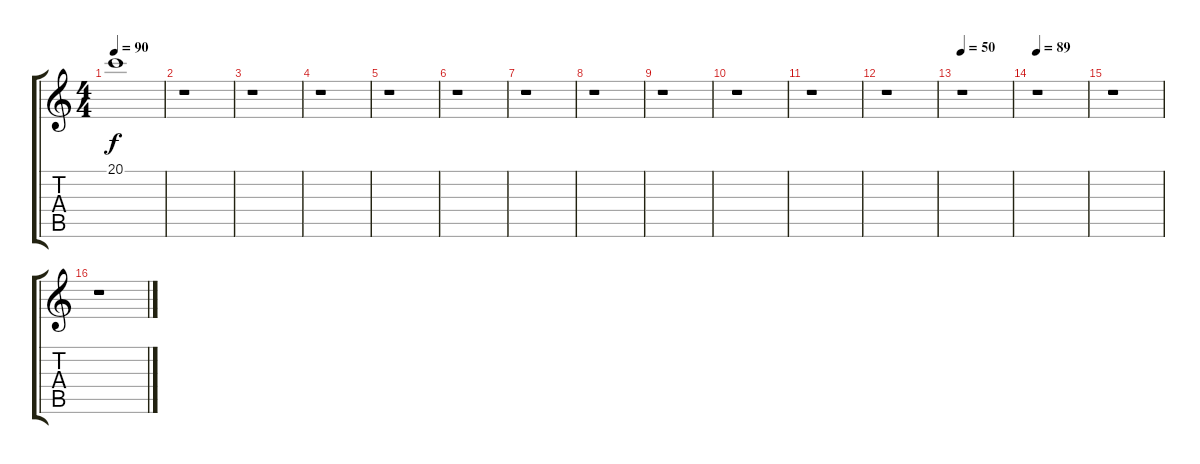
\track "" {instrument brightacousticpiano}
\staff {score tabs}
\tuning (E4 B3 G3 D3 A2 E2) {hide}
\ts (4 4)
\tempo 90
\clef g2
\ks c
20.1{t}.1{dy f} |
r.1 |
r.1 |
r.1 |
r.1 |
r.1 |
r.1 |
r.1 |
r.1 |
r.1 |
r.1 |
r.1 |
\tempo 50
r.1 |
\tempo 89
r.1 |
r.1 |
r.1
